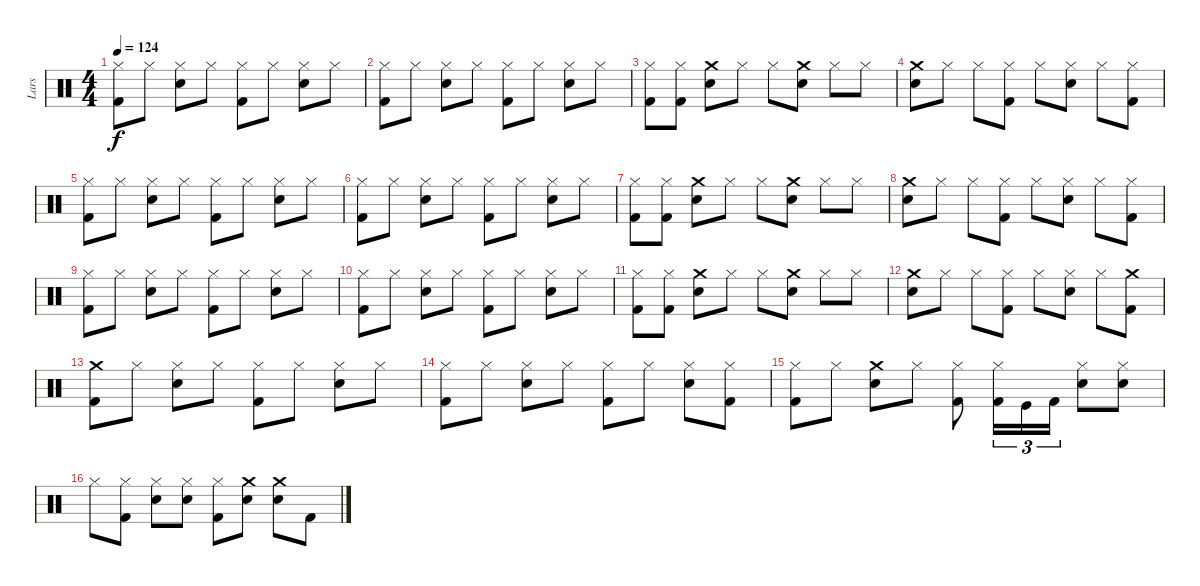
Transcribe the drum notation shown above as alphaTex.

\track ("Lars" "Lars") {instrument percussion}
\staff {score}
\articulation defaults
\ts (4 4)
\tempo 124
\clef neutral
\ks c
("Hi-Hat (closed)" "Kick (hit) 2").8{dy f} "Hi-Hat (closed)".8 ("Snare (hit) 2" "Hi-Hat (closed)").8 "Hi-Hat (closed)".8 ("Hi-Hat (closed)" "Kick (hit) 2").8 "Hi-Hat (closed)".8 ("Snare (hit) 2" "Hi-Hat (closed)").8 "Hi-Hat (closed)".8 |
("Hi-Hat (closed)" "Kick (hit) 2").8 "Hi-Hat (closed)".8 ("Snare (hit) 2" "Hi-Hat (closed)").8 "Hi-Hat (closed)".8 ("Hi-Hat (closed)" "Kick (hit) 2").8 "Hi-Hat (closed)".8 ("Snare (hit) 2" "Hi-Hat (closed)").8 "Hi-Hat (closed)".8 |
("Hi-Hat (closed)" "Kick (hit) 2").8 ("Hi-Hat (closed)" "Kick (hit) 2").8 ("Crash medium (hit)" "Snare (hit) 2").8 "Hi-Hat (closed)".8 "Hi-Hat (closed)".8 ("Crash medium (hit)" "Snare (hit) 2").8 "Hi-Hat (closed)".8 "Hi-Hat (closed)".8 |
("Crash medium (hit)" "Snare (hit) 2").8 "Hi-Hat (closed)".8 "Hi-Hat (closed)".8 ("Kick (hit) 2" "Hi-Hat (closed)").8 "Hi-Hat (closed)".8 ("Snare (hit) 2" "Hi-Hat (closed)").8 "Hi-Hat (closed)".8 ("Hi-Hat (closed)" "Kick (hit) 2").8 |
("Hi-Hat (closed)" "Kick (hit) 2").8 "Hi-Hat (closed)".8 ("Snare (hit) 2" "Hi-Hat (closed)").8 "Hi-Hat (closed)".8 ("Hi-Hat (closed)" "Kick (hit) 2").8 "Hi-Hat (closed)".8 ("Snare (hit) 2" "Hi-Hat (closed)").8 "Hi-Hat (closed)".8 |
("Hi-Hat (closed)" "Kick (hit) 2").8 "Hi-Hat (closed)".8 ("Snare (hit) 2" "Hi-Hat (closed)").8 "Hi-Hat (closed)".8 ("Hi-Hat (closed)" "Kick (hit) 2").8 "Hi-Hat (closed)".8 ("Snare (hit) 2" "Hi-Hat (closed)").8 "Hi-Hat (closed)".8 |
("Hi-Hat (closed)" "Kick (hit) 2").8 ("Hi-Hat (closed)" "Kick (hit) 2").8 ("Crash medium (hit)" "Snare (hit) 2").8 "Hi-Hat (closed)".8 "Hi-Hat (closed)".8 ("Crash medium (hit)" "Snare (hit) 2").8 "Hi-Hat (closed)".8 "Hi-Hat (closed)".8 |
("Crash medium (hit)" "Snare (hit) 2").8 "Hi-Hat (closed)".8 "Hi-Hat (closed)".8 ("Kick (hit) 2" "Hi-Hat (closed)").8 "Hi-Hat (closed)".8 ("Snare (hit) 2" "Hi-Hat (closed)").8 "Hi-Hat (closed)".8 ("Hi-Hat (closed)" "Kick (hit) 2").8 |
("Hi-Hat (closed)" "Kick (hit) 2").8 "Hi-Hat (closed)".8 ("Snare (hit) 2" "Hi-Hat (closed)").8 "Hi-Hat (closed)".8 ("Hi-Hat (closed)" "Kick (hit) 2").8 "Hi-Hat (closed)".8 ("Snare (hit) 2" "Hi-Hat (closed)").8 "Hi-Hat (closed)".8 |
("Hi-Hat (closed)" "Kick (hit) 2").8 "Hi-Hat (closed)".8 ("Snare (hit) 2" "Hi-Hat (closed)").8 "Hi-Hat (closed)".8 ("Hi-Hat (closed)" "Kick (hit) 2").8 "Hi-Hat (closed)".8 ("Snare (hit) 2" "Hi-Hat (closed)").8 "Hi-Hat (closed)".8 |
("Hi-Hat (closed)" "Kick (hit) 2").8 ("Hi-Hat (closed)" "Kick (hit) 2").8 ("Crash medium (hit)" "Snare (hit) 2").8 "Hi-Hat (closed)".8 "Hi-Hat (closed)".8 ("Crash medium (hit)" "Snare (hit) 2").8 "Hi-Hat (closed)".8 "Hi-Hat (closed)".8 |
("Crash medium (hit)" "Snare (hit) 2").8 "Hi-Hat (closed)".8 "Hi-Hat (closed)".8 ("Kick (hit) 2" "Hi-Hat (closed)").8 "Hi-Hat (closed)".8 ("Snare (hit) 2" "Hi-Hat (closed)").8 "Hi-Hat (closed)".8 ("Crash medium (hit)" "Kick (hit) 2").8 |
("Crash medium (hit)" "Kick (hit) 2").8 "Hi-Hat (closed)".8 ("Snare (hit) 2" "Hi-Hat (closed)").8 "Hi-Hat (closed)".8 ("Hi-Hat (closed)" "Kick (hit) 2").8 "Hi-Hat (closed)".8 ("Snare (hit) 2" "Hi-Hat (closed)").8 "Hi-Hat (closed)".8 |
("Hi-Hat (closed)" "Kick (hit) 2").8 "Hi-Hat (closed)".8 ("Snare (hit) 2" "Hi-Hat (closed)").8 "Hi-Hat (closed)".8 ("Hi-Hat (closed)" "Kick (hit) 2").8 "Hi-Hat (closed)".8 ("Snare (hit) 2" "Hi-Hat (closed)").8 ("Hi-Hat (closed)" "Kick (hit) 2").8 |
("Kick (hit) 2" "Hi-Hat (closed)").8 "Hi-Hat (closed)".8 ("Crash medium (hit)" "Snare (hit) 2").8 "Hi-Hat (closed)".8 ("Kick (hit) 2" "Hi-Hat (closed)").8 ("Kick (hit) 2" "Hi-Hat (closed)").16{tu (3 2)} "Kick (hit)".16{tu (3 2)} "Kick (hit) 2".16{tu (3 2)} ("Snare (hit) 2" "Hi-Hat (closed)").8 ("Snare (hit) 2" "Hi-Hat (closed)").8 |
"Hi-Hat (closed)".8 ("Kick (hit) 2" "Hi-Hat (closed)").8 ("Snare (hit) 2" "Hi-Hat (closed)").8 ("Hi-Hat (closed)" "Snare (hit) 2").8 ("Kick (hit) 2" "Hi-Hat (closed)").8 ("Crash medium (hit)" "Snare (hit) 2").8 ("Snare (hit) 2" "Crash medium (hit)").8 "Kick (hit) 2".8
